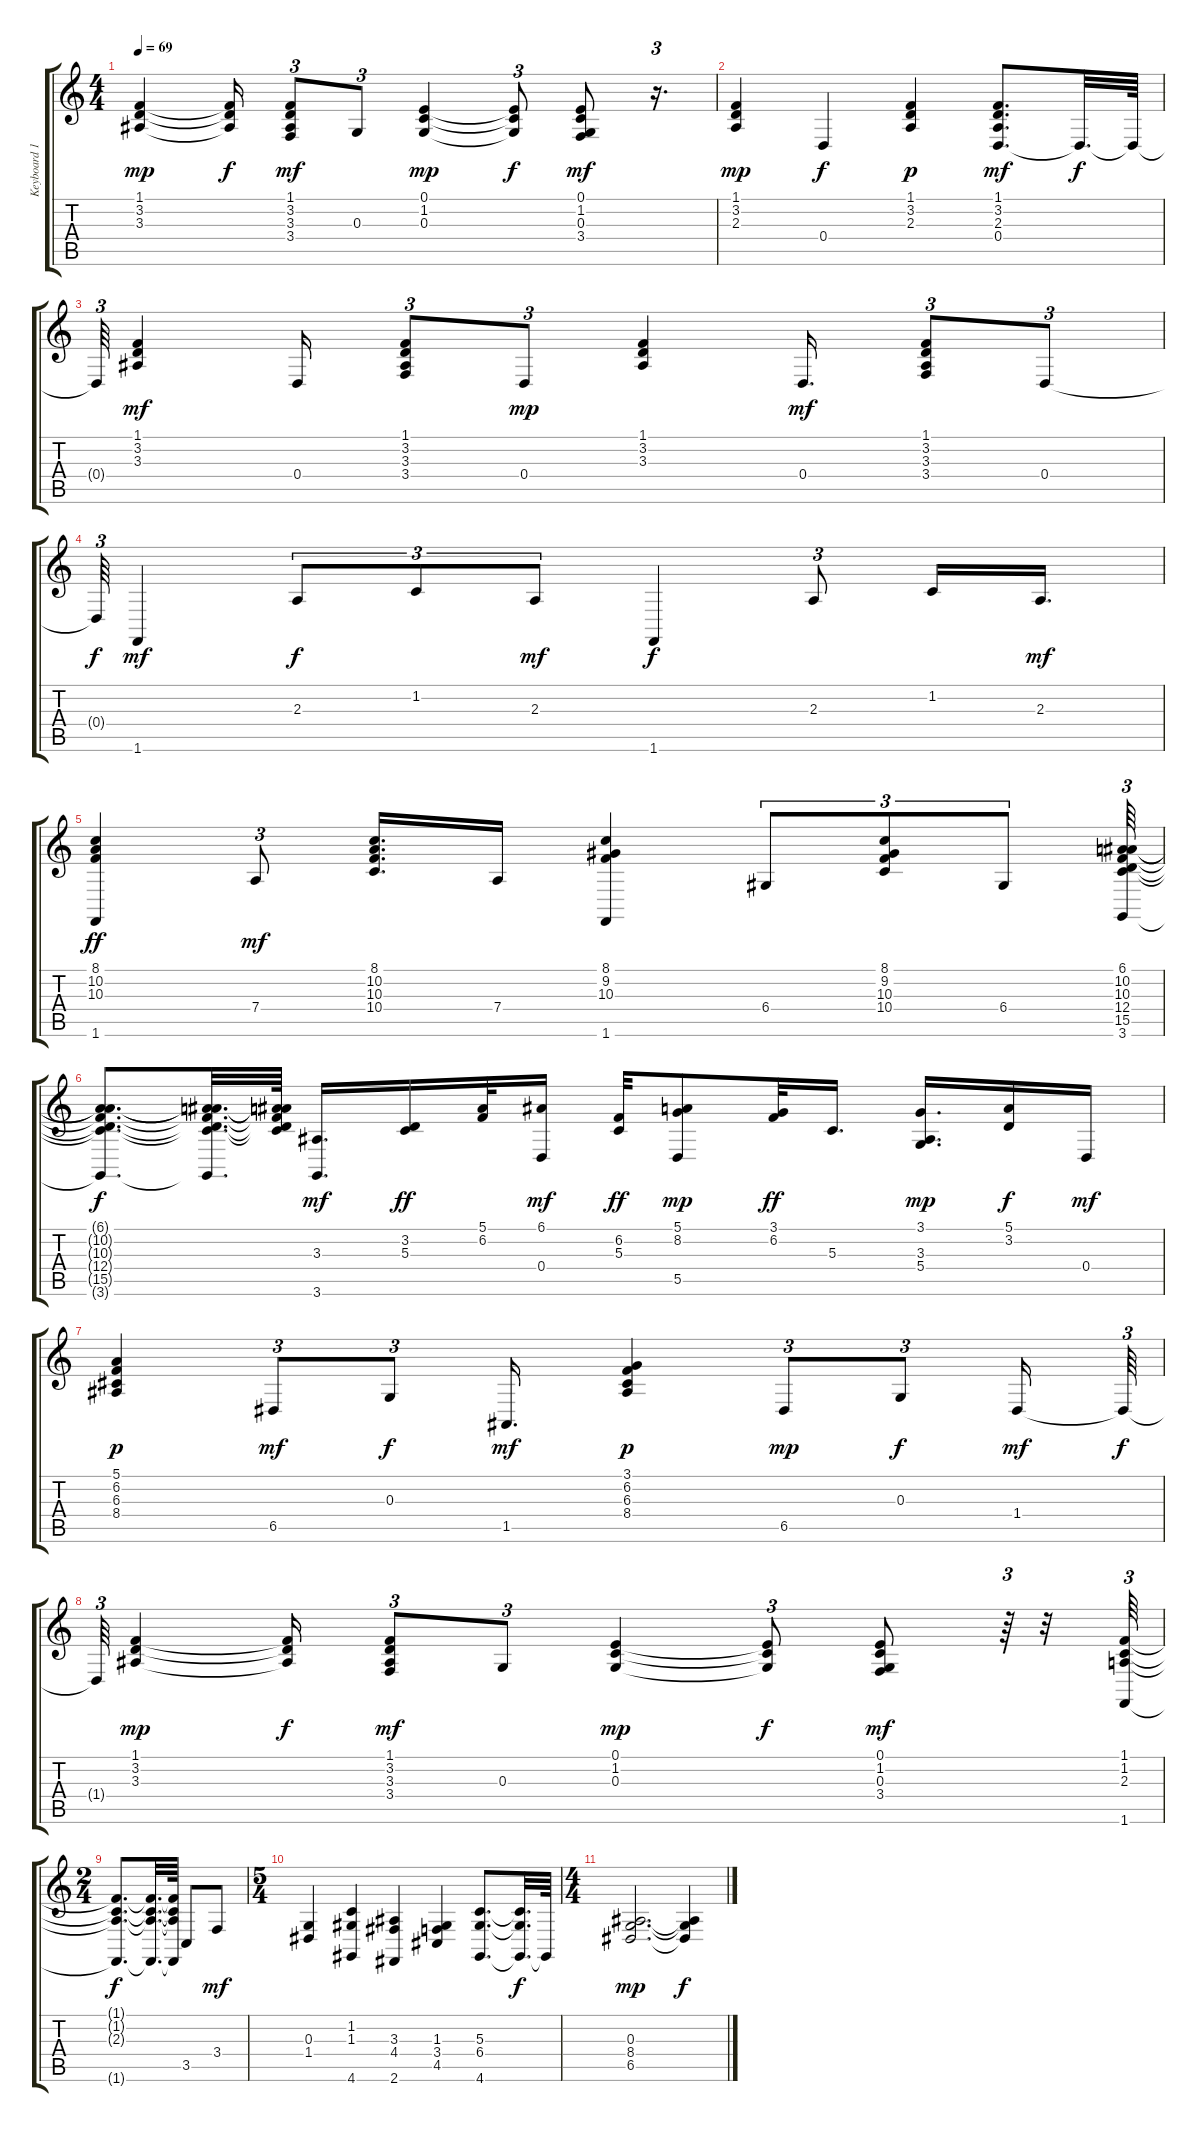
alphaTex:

\track ("Keyboard 1" "Keyboard 1") {instrument acousticgrandpiano}
\staff {score tabs}
\tuning (E4 B3 G3 D3 A2 E2) {hide}
\ts (4 4)
\tempo 69
\clef g2
\ks c
(1.1 3.2 3.3).4{dy mp} (1.1{t} 3.2{t} 3.3{t}).16{dy f} (1.1 3.2 3.3 3.4).8{tu (3 2) dy mf} 0.3.8{tu (3 2)} (0.1 1.2 0.3).4{dy mp} (0.1{t} 1.2{t} 0.3{t}).8{tu (3 2) dy f} (0.1 1.2 0.3 3.4).8{dy mf} r.16{d tu (3 2)} |
(1.1 3.2 2.3).4{dy mp} 0.4.4{dy f} (1.1 3.2 2.3).4{dy p} (1.1 3.2 2.3 0.4).8{d dy mf} 0.4{t}.32{d dy f} 0.4{t}.64 |
0.4{t}.64{tu (3 2)} (1.1 3.2 3.3).4{dy mf} 0.4.16 (1.1 3.2 3.3 3.4).8{tu (3 2)} 0.4.8{tu (3 2) dy mp} (1.1 3.2 3.3).4 0.4.16{d dy mf} (1.1 3.2 3.3 3.4).8{tu (3 2)} 0.4.8{tu (3 2)} |
0.4{t}.64{tu (3 2) dy f} 1.6.4{dy mf} 2.3.8{tu (3 2) dy f} 1.2.8{tu (3 2)} 2.3.8{tu (3 2) dy mf} 1.6.4{dy f} 2.3.8{tu (3 2)} 1.2.16 2.3.16{d dy mf} |
(8.1 10.2 10.3 1.6).4{dy ff} 7.4.8{tu (3 2) dy mf} (8.1 10.2 10.3 10.4).16{d} 7.4.16 (8.1 9.2 10.3 1.6).4 6.4.8{tu (3 2)} (8.1 9.2 10.3 10.4).8{tu (3 2)} 6.4.8{tu (3 2)} (6.1 10.2 10.3 12.4 15.5 3.6).64{tu (3 2)} |
(6.1{t} 10.2{t} 10.3{t} 12.4{t} 15.5{t} 3.6{t}).8{d dy f} (6.1{t} 10.2{t} 10.3{t} 12.4{t} 15.5{t} 3.6{t}).32{d} (6.1{t} 10.2{t} 10.3{t} 12.4{t} 15.5{t}).64 (3.3 3.6).16{d dy mf} (3.2 5.3).16{dy ff} (5.1 6.2).32 (6.1 0.4).16{dy mf} (6.2 5.3).32{dy ff} (5.1 8.2 5.5).8{dy mp} (3.1 6.2).32{dy ff} 5.3.16{d} (3.1 3.3 5.4).16{d dy mp} (5.1 3.2).16{dy f} 0.4.16{dy mf} |
(5.1 6.2 6.3 8.4).4{dy p} 6.5.8{tu (3 2) dy mf} 0.3.8{tu (3 2) dy f} 1.5.16{d dy mf} (3.1 6.2 6.3 8.4).4{dy p} 6.5.8{tu (3 2) dy mp} 0.3.8{tu (3 2) dy f} 1.4.16{dy mf} 1.4{t}.64{tu (3 2) dy f} |
1.4{t}.64{tu (3 2)} (1.1 3.2 3.3).4{dy mp} (1.1{t} 3.2{t} 3.3{t}).16{dy f} (1.1 3.2 3.3 3.4).8{tu (3 2) dy mf} 0.3.8{tu (3 2)} (0.1 1.2 0.3).4{dy mp} (0.1{t} 1.2{t} 0.3{t}).8{tu (3 2) dy f} (0.1 1.2 0.3 3.4).8{dy mf} r.64{tu (3 2)} r.32 (1.1 1.2 2.3 1.6).64{tu (3 2)} |
\ts (2 4)
(1.1{t} 1.2{t} 2.3{t} 1.6{t}).8{d dy f} (1.1{t} 1.2{t} 2.3{t} 1.6{t}).32{d} (1.1{t} 1.2{t} 2.3{t} 1.6{t}).64 3.5.8 3.4.8{dy mf} |
\ts (5 4)
(0.3 1.4).4 (1.2 1.3 4.6).4 (3.3 4.4 2.6).4 (1.3 3.4 4.5).4 (5.3 6.4 4.6).8{d} (5.3{t} 6.4{t} 4.6{t}).32{d dy f} 4.6{t}.64 |
\ts (4 4)
(0.3 8.4 6.5).2{d dy mp} (0.3{t} 8.4{t} 6.5{t}).4{dy f}
